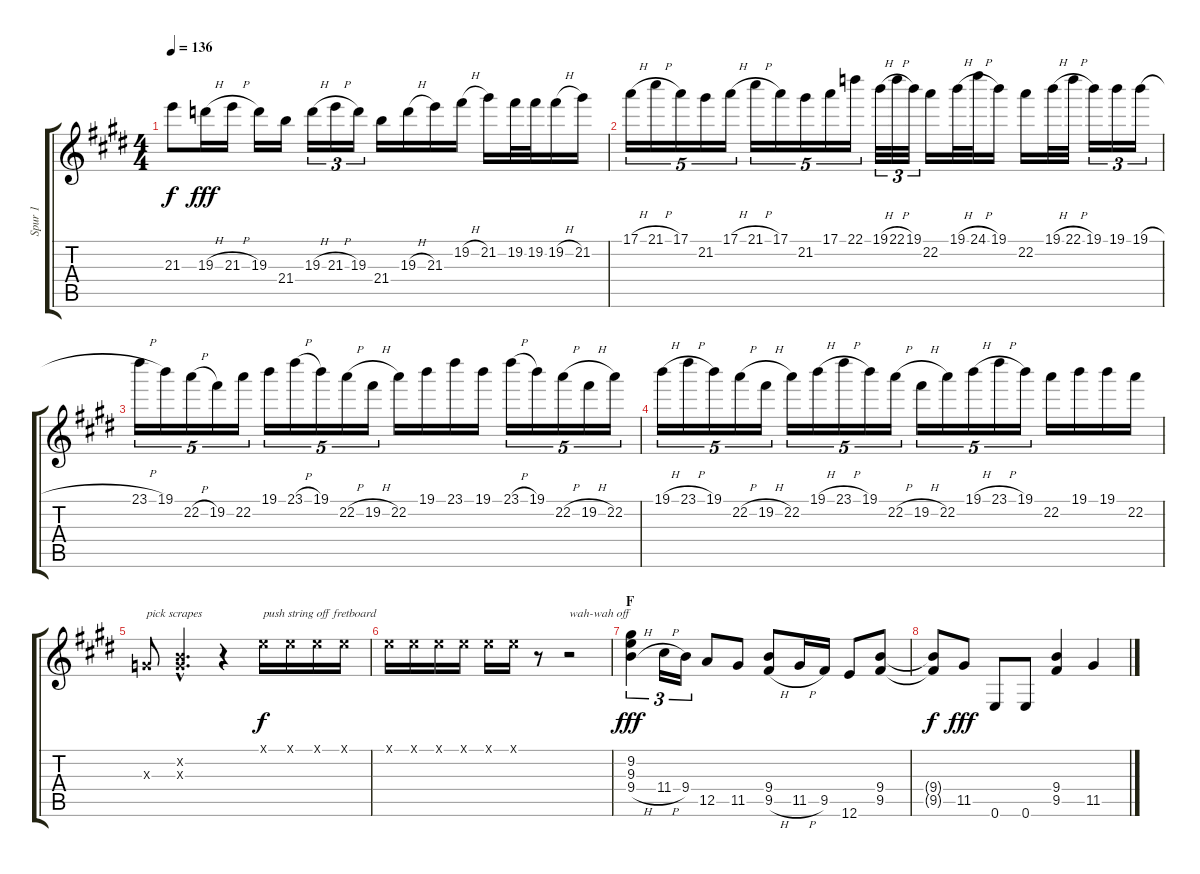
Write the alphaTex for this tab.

\track ("Spur 1" "Spur 1") {instrument distortionguitar}
\staff {score tabs}
\tuning (E4 B3 G3 D3 A2 E2) {hide}
\ts (4 4)
\tempo 136
\clef g2
\ks e
21.3{t}.8{dy f} 19.3{h}.16{dy fff} 21.3{h}.16 19.3.16 21.4.16 19.3{h}.16{tu (3 2)} 21.3{h}.16{tu (3 2)} 19.3.16{tu (3 2)} 21.4.16 19.3{h}.16 21.3.16 19.2{h}.16 21.2.16 19.2.32 19.2.32 19.2{h}.16 21.2.16 |
17.1{h}.16{tu (5 4)} 21.1{h}.16{tu (5 4)} 17.1.16{tu (5 4)} 21.2.16{tu (5 4)} 17.1{h}.16{tu (5 4)} 21.1{h}.16{tu (5 4)} 17.1.16{tu (5 4)} 21.2.16{tu (5 4)} 17.1.16{tu (5 4)} 22.1.16{tu (5 4)} 19.1{h}.32{tu (3 2)} 22.1{h}.32{tu (3 2)} 19.1.32{tu (3 2)} 22.2.16 19.1{h}.32 24.1{h}.32 19.1.16 22.2.16 19.1{h}.32 22.1{h}.32 19.1.16{tu (3 2)} 19.1.16{tu (3 2)} 19.1{h}.16{tu (3 2)} |
23.1{h}.16{tu (5 4)} 19.1.16{tu (5 4)} 22.2{h}.16{tu (5 4)} 19.2.16{tu (5 4)} 22.2.16{tu (5 4)} 19.1.16{tu (5 4)} 23.1{h}.16{tu (5 4)} 19.1.16{tu (5 4)} 22.2{h}.16{tu (5 4)} 19.2{h}.16{tu (5 4)} 22.2.16 19.1.16 23.1.16 19.1.16 23.1{h}.16{tu (5 4)} 19.1.16{tu (5 4)} 22.2{h}.16{tu (5 4)} 19.2{h}.16{tu (5 4)} 22.2.16{tu (5 4)} |
19.1{h}.16{tu (5 4)} 23.1{h}.16{tu (5 4)} 19.1.16{tu (5 4)} 22.2{h}.16{tu (5 4)} 19.2{h}.16{tu (5 4)} 22.2.16{tu (5 4)} 19.1{h}.16{tu (5 4)} 23.1{h}.16{tu (5 4)} 19.1.16{tu (5 4)} 22.2{h}.16{tu (5 4)} 19.2{h}.16{tu (5 4)} 22.2.16{tu (5 4)} 19.1{h}.16{tu (5 4)} 23.1{h}.16{tu (5 4)} 19.1.16{tu (5 4)} 22.2.16 19.1.16 19.1.16 22.2.16 |
0.3{x}.8{txt "pick scrapes"} (0.2{hac x} 0.3{hac x}).4{d} r.4 0.1{x}.16{txt "push string off fretboard" dy f} 0.1{x}.16 0.1{x}.16 0.1{x}.16 |
0.1{x}.16 0.1{x}.16 0.1{x}.16 0.1{x}.16 0.1{x}.16 0.1{x}.16 r.8 r.2{txt "wah-wah off"} |
\section ("" "F")
(9.2 9.3 9.4{h}).4{tu (3 2) dy fff} 11.4{h}.16{tu (3 2)} 9.4.16{tu (3 2)} 12.5.8 11.5.8 (9.4 9.5{h}).8 11.5{h}.16 9.5.16 12.6.8 (9.4 9.5).8 |
(9.4{t} 9.5{t}).8{dy f} 11.5.8{dy fff} 0.6.8 0.6.8 (9.4 9.5).4 11.5.4
